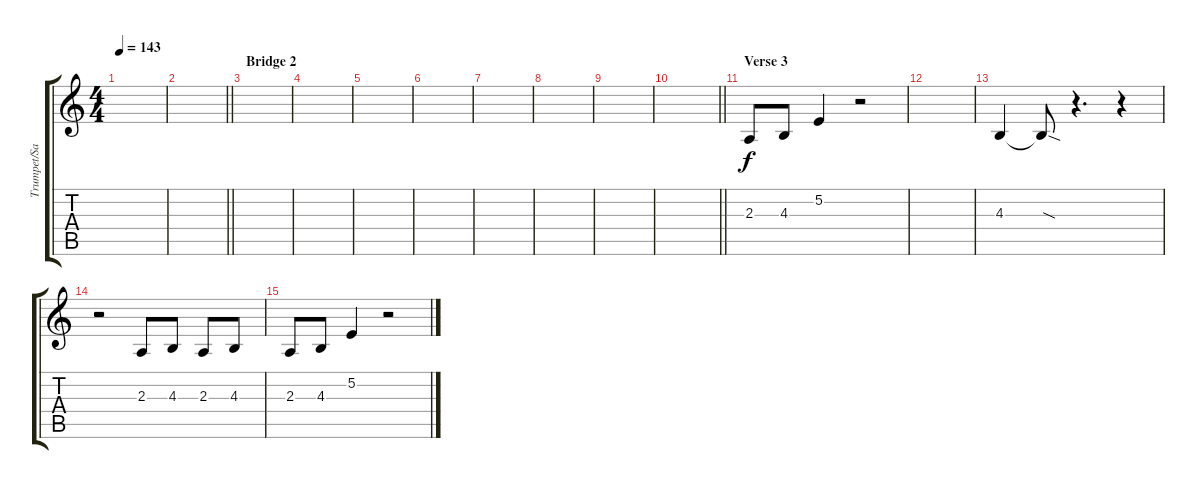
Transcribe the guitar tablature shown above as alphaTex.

\track ("Trumpet/Sax" "Trumpet/Sa") {instrument trumpet}
\staff {score tabs}
\tuning (E4 B3 G3 D3 A2 E2) {hide}
\ts (4 4)
\tempo 143
\clef g2
\ks c
|
\barLineRight lightlight
|
\section ("" "Bridge 2")
|
|
|
|
|
|
|
\barLineRight lightlight
|
\section ("" "Verse 3")
2.3.8 4.3.8 5.2.4 r.2 |
|
4.3.4 4.3{sod t}.8 r.4{d} r.4 |
r.2 2.3.8 4.3.8 2.3.8 4.3.8 |
2.3.8 4.3.8 5.2.4 r.2
